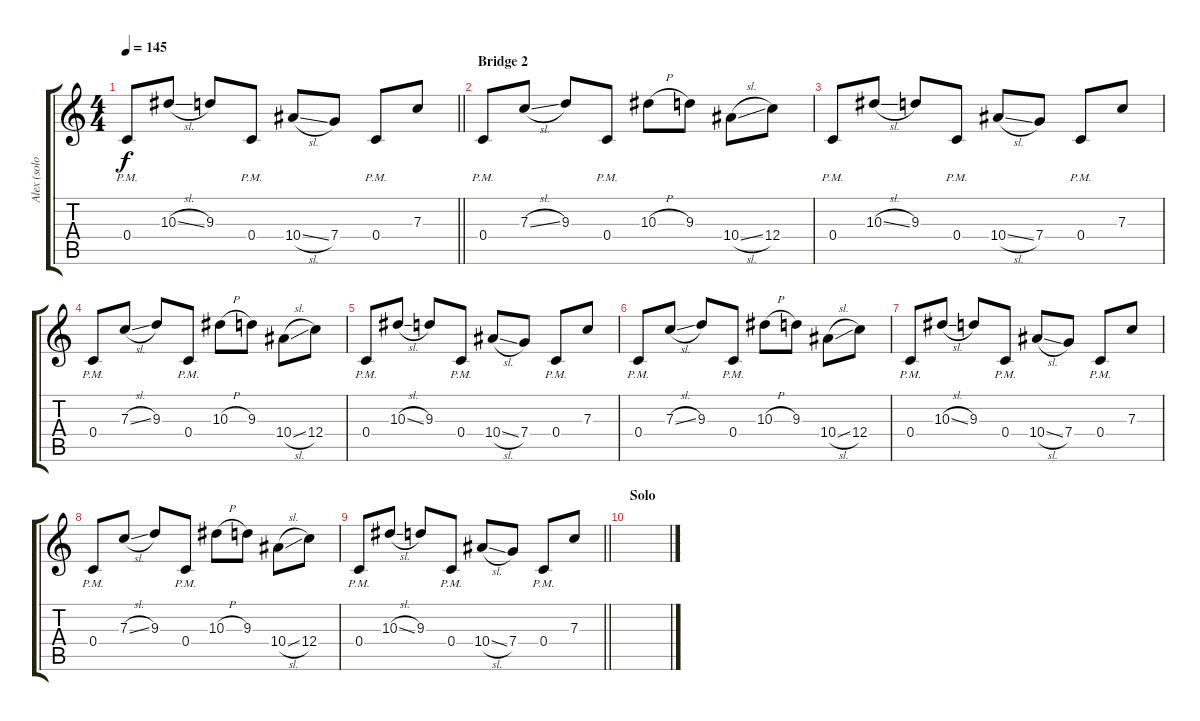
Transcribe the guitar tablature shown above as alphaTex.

\track ("Alex (solo)" "Alex (solo") {instrument overdrivenguitar}
\staff {score tabs}
\tuning (D4 A3 F3 C3 G2 C2) {hide}
\ts (4 4)
\tempo 145
\clef g2
\barLineRight lightlight
\ks c
0.4{pm}.8{dy f} 10.3{sl}.8 9.3.8 0.4{pm}.8 10.4{sl}.8 7.4.8 0.4{pm}.8 7.3.8 |
\section ("" "Bridge 2")
0.4{pm}.8 7.3{sl}.8 9.3.8 0.4{pm}.8 10.3{h}.8 9.3.8 10.4{sl}.8 12.4.8 |
0.4{pm}.8 10.3{sl}.8 9.3.8 0.4{pm}.8 10.4{sl}.8 7.4.8 0.4{pm}.8 7.3.8 |
0.4{pm}.8 7.3{sl}.8 9.3.8 0.4{pm}.8 10.3{h}.8 9.3.8 10.4{sl}.8 12.4.8 |
0.4{pm}.8 10.3{sl}.8 9.3.8 0.4{pm}.8 10.4{sl}.8 7.4.8 0.4{pm}.8 7.3.8 |
0.4{pm}.8 7.3{sl}.8 9.3.8 0.4{pm}.8 10.3{h}.8 9.3.8 10.4{sl}.8 12.4.8 |
0.4{pm}.8 10.3{sl}.8 9.3.8 0.4{pm}.8 10.4{sl}.8 7.4.8 0.4{pm}.8 7.3.8 |
0.4{pm}.8 7.3{sl}.8 9.3.8 0.4{pm}.8 10.3{h}.8 9.3.8 10.4{sl}.8 12.4.8 |
\barLineRight lightlight
0.4{pm}.8 10.3{sl}.8 9.3.8 0.4{pm}.8 10.4{sl}.8 7.4.8 0.4{pm}.8 7.3.8 |
\section ("" "Solo")
